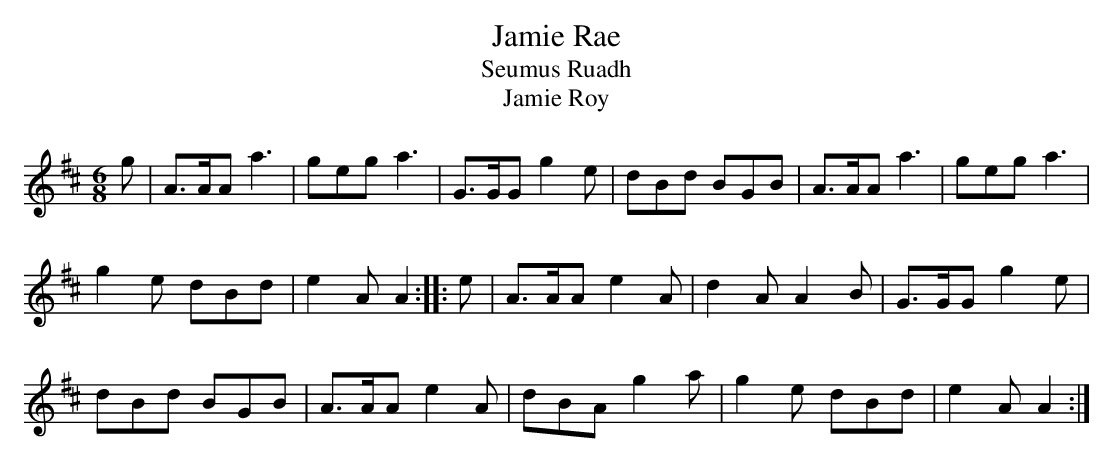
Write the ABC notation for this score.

X:1
T:Jamie Rae
T:Seumus Ruadh
T:Jamie Roy
M:6/8
L:1/8
K:A mix
g|A>AA a3|geg a3|G>GG g2 e|dBd BGB|A>AA a3|geg a3|
g2 e dBd|e2 A A2::e|A>AA e2 A|d2 A A2 B|G>GG g2 e|
dBd BGB|A>AA e2 A|dBA g2 a|g2 e dBd|e2 A A2:|
